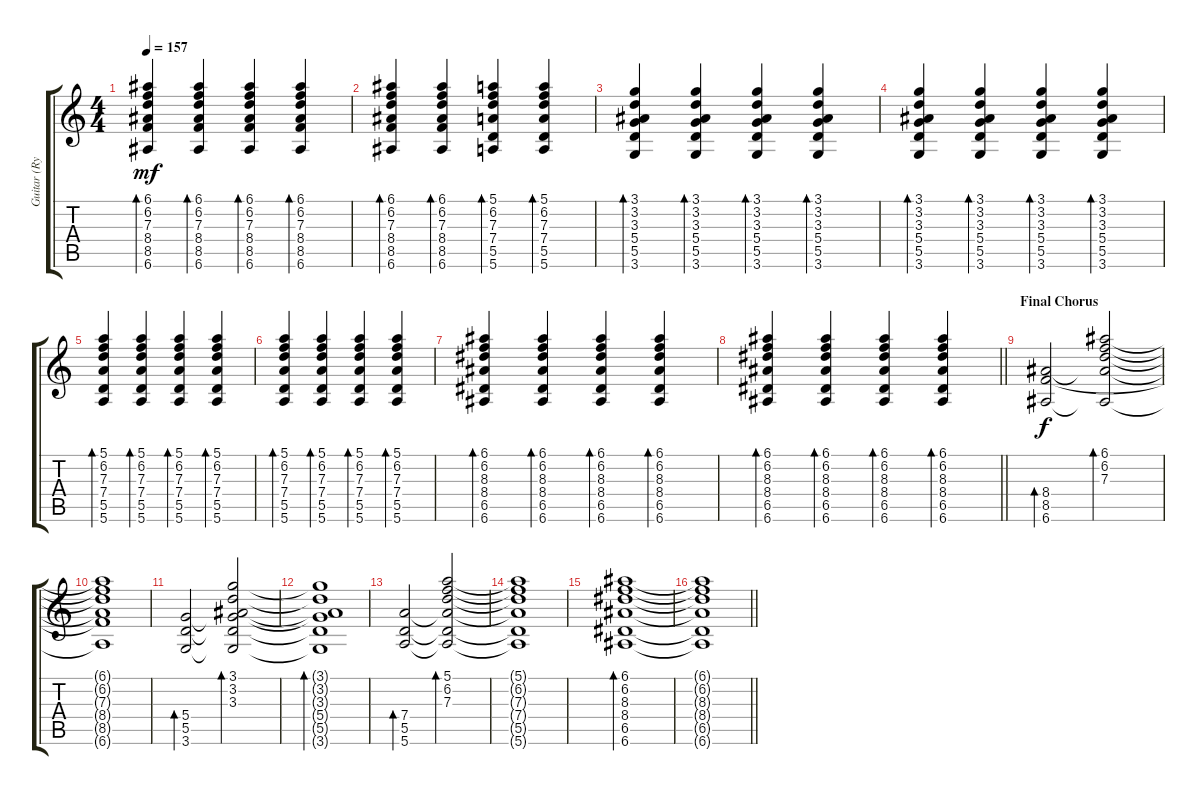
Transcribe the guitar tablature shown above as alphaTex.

\track ("Guitar (Ryan Ross)" "Guitar (Ry") {instrument overdrivenguitar}
\staff {score tabs}
\tuning (E4 B3 G3 D3 A2 E2) {hide}
\ts (4 4)
\tempo 157
\clef g2
\ks c
(6.1 6.2 7.3 8.4 8.5 6.6).4{bd 60 dy mf} (6.1 6.2 7.3 8.4 8.5 6.6).4{bd 60} (6.1 6.2 7.3 8.4 8.5 6.6).4{bd 60} (6.1 6.2 7.3 8.4 8.5 6.6).4{bd 60} |
(6.1 6.2 7.3 8.4 8.5 6.6).4{bd 60} (6.1 6.2 7.3 8.4 8.5 6.6).4{bd 60} (5.1 6.2 7.3 7.4 5.5 5.6).4{bd 60} (5.1 6.2 7.3 7.4 5.5 5.6).4{bd 60} |
(3.1 3.2 3.3 5.4 5.5 3.6).4{bd 60} (3.1 3.2 3.3 5.4 5.5 3.6).4{bd 60} (3.1 3.2 3.3 5.4 5.5 3.6).4{bd 60} (3.1 3.2 3.3 5.4 5.5 3.6).4{bd 60} |
(3.1 3.2 3.3 5.4 5.5 3.6).4{bd 60} (3.1 3.2 3.3 5.4 5.5 3.6).4{bd 60} (3.1 3.2 3.3 5.4 5.5 3.6).4{bd 60} (3.1 3.2 3.3 5.4 5.5 3.6).4{bd 60} |
(5.1 6.2 7.3 7.4 5.5 5.6).4{bd 60} (5.1 6.2 7.3 7.4 5.5 5.6).4{bd 60} (5.1 6.2 7.3 7.4 5.5 5.6).4{bd 60} (5.1 6.2 7.3 7.4 5.5 5.6).4{bd 60} |
(5.1 6.2 7.3 7.4 5.5 5.6).4{bd 60} (5.1 6.2 7.3 7.4 5.5 5.6).4{bd 60} (5.1 6.2 7.3 7.4 5.5 5.6).4{bd 60} (5.1 6.2 7.3 7.4 5.5 5.6).4{bd 60} |
(6.1 6.2 8.3 8.4 6.5 6.6).4{bd 30} (6.1 6.2 8.3 8.4 6.5 6.6).4{bd 30} (6.1 6.2 8.3 8.4 6.5 6.6).4{bd 30} (6.1 6.2 8.3 8.4 6.5 6.6).4{bd 30} |
\barLineRight lightlight
(6.1 6.2 8.3 8.4 6.5 6.6).4{bd 30} (6.1 6.2 8.3 8.4 6.5 6.6).4{bd 30} (6.1 6.2 8.3 8.4 6.5 6.6).4{bd 30} (6.1 6.2 8.3 8.4 6.5 6.6).4{bd 30} |
\section ("" "Final Chorus")
(8.4 8.5 6.6).2{bd 30 dy f} (6.1 6.2 7.3 8.4{t} 6.6{t}).2{bd 60} |
(6.1{t} 6.2{t} 7.3{t} 8.4{t} 8.5{t} 6.6{t}).1 |
(5.4 5.5 3.6).2{bd 30} (3.1 3.2 3.3 5.4{t} 5.5{t} 3.6{t}).2{bd 60} |
(3.1{t} 3.2{t} 3.3{t} 5.4{t} 5.5{t} 3.6{t}).1{bd 60} |
(7.4 5.5 5.6).2{bd 30} (5.1 6.2 7.3 7.4{t} 5.5{t} 5.6{t}).2{bd 60} |
(5.1{t} 6.2{t} 7.3{t} 7.4{t} 5.5{t} 5.6{t}).1 |
(6.1 6.2 8.3 8.4 6.5 6.6).1{bd 60} |
\barLineRight lightlight
(6.1{t} 6.2{t} 8.3{t} 8.4{t} 6.5{t} 6.6{t}).1
